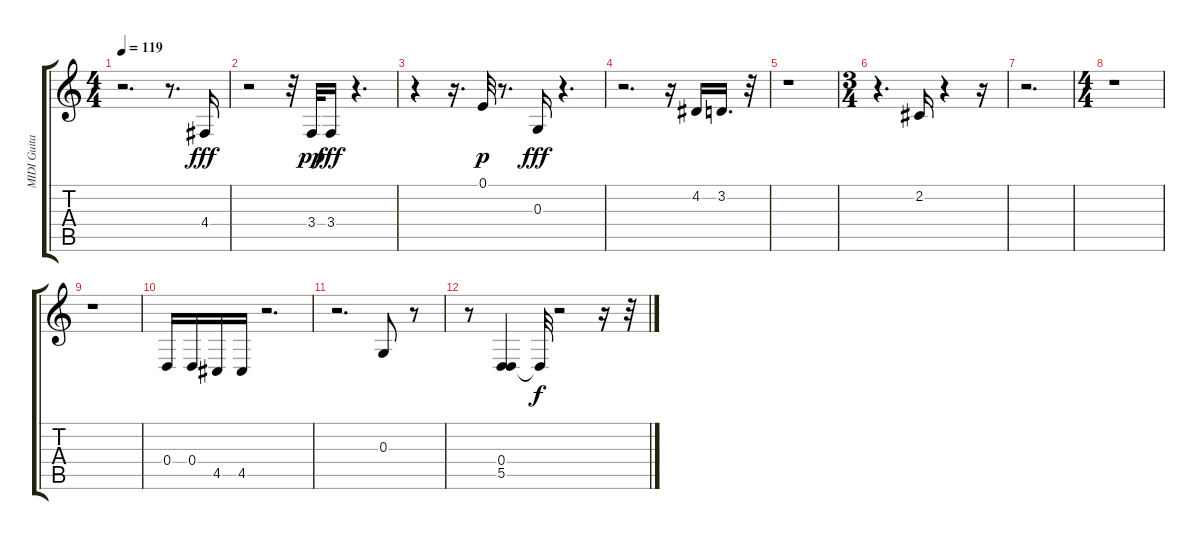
\track ("MIDI Guitar                     " "MIDI Guita") {instrument lead1square}
\staff {score tabs}
\tuning (E4 B3 G3 D3 A2 E2) {hide}
\ts (4 4)
\tempo 119
\clef g2
\ks c
r.2{d dy fff} r.8{d} 4.4.16 |
r.2 r.32 3.4.32{dy pp} 3.4.16{dy fff} r.4{d} |
r.4 r.16{d} 0.1.32{dy p} r.8{d} 0.3.16{dy fff} r.4{d} |
r.2{d} r.16 4.2.16 3.2.16{d} r.32 |
r.1 |
\ts (3 4)
r.4{d} 2.2.16 r.4 r.16 |
r.2{d} |
\ts (4 4)
r.1 |
r.1 |
0.4.16 0.4.16 4.5.16 4.5.16 r.2{d} |
r.2{d} 0.3.8 r.8 |
r.8 (0.4 5.5).4 5.5{t}.32{dy f} r.2 r.16 r.32
